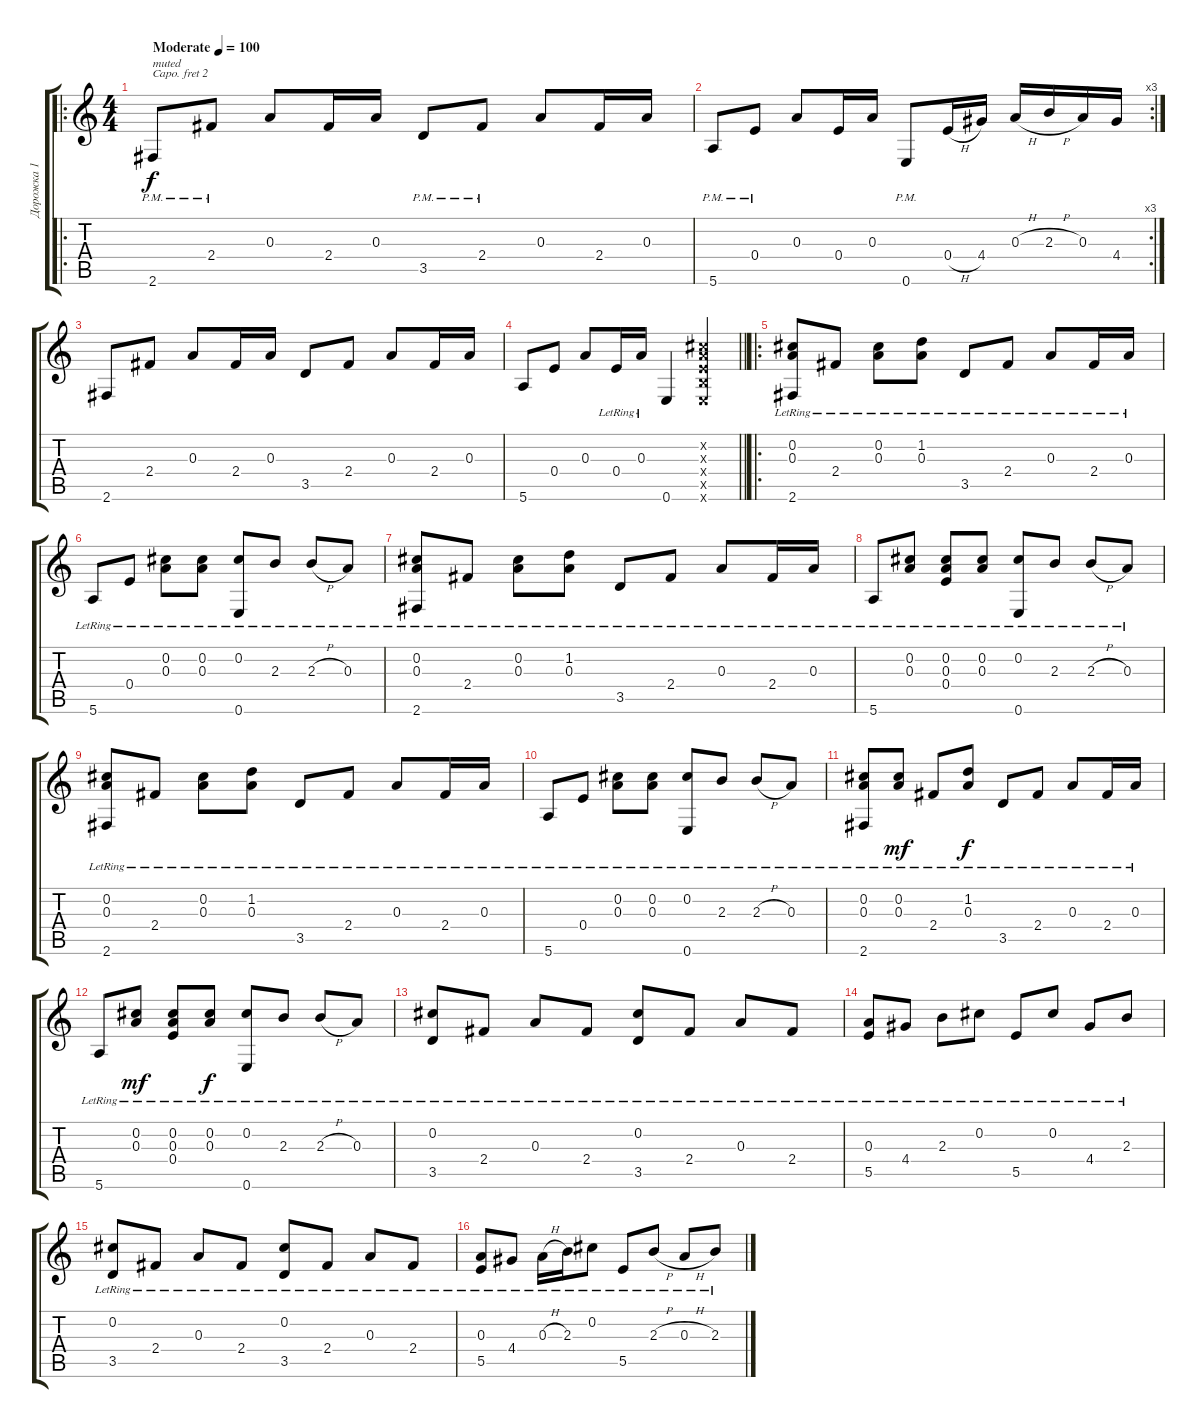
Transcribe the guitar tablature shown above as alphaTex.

\track ("Дорожка 1" "Дорожка 1") {instrument acousticguitarsteel}
\staff {score tabs}
\capo 2
\tuning (E4 B3 G3 D3 A2 D2) {hide}
\ro
\ts (4 4)
\section ("" "")
\tempo (100 "Moderate")
\clef g2
\ks c
2.6{pm}.8{txt "muted" dy f instrument acousticguitarsteel} 2.4{pm}.8 0.3.8 2.4.16 0.3.16 3.5{pm}.8 2.4{pm}.8 0.3.8 2.4.16 0.3.16 |
\rc 3
5.6{pm}.8 0.4{pm}.8 0.3.8 0.4.16 0.3.16 0.6{pm}.8 0.4{h}.16 4.4.16 0.3{h}.16 2.3{h}.16 0.3.16 4.4.16 |
2.6.8 2.4.8 0.3.8 2.4.16 0.3.16 3.5.8 2.4.8 0.3.8 2.4.16 0.3.16 |
\barLineRight lightlight
5.6.8 0.4.8 0.3.8 0.4{lr}.16 0.3{lr}.16 0.6.4 (0.2{x} 0.3{x} 0.4{x} 0.5{x} 0.6{x}).4 |
\ro
\section ("" "")
(0.2{lr} 0.3{lr} 2.6{lr}).8 2.4{lr}.8 (0.2{lr} 0.3{lr}).8 (1.2{lr} 0.3{lr}).8 3.5{lr}.8 2.4{lr}.8 0.3{lr}.8 2.4{lr}.16 0.3{lr}.16 |
5.6{lr}.8 0.4{lr}.8 (0.2{lr} 0.3{lr}).8 (0.2{lr} 0.3{lr}).8 (0.2{lr} 0.6{lr}).8 2.3{lr}.8 2.3{h lr}.8 0.3{lr}.8 |
(0.2{lr} 0.3{lr} 2.6{lr}).8 2.4{lr}.8 (0.2{lr} 0.3{lr}).8 (1.2{lr} 0.3{lr}).8 3.5{lr}.8 2.4{lr}.8 0.3{lr}.8 2.4{lr}.16 0.3{lr}.16 |
5.6{lr}.8 (0.2{lr} 0.3{lr}).8 (0.2{lr} 0.3{lr} 0.4).8 (0.2{lr} 0.3{lr}).8 (0.2{lr} 0.6{lr}).8 2.3{lr}.8 2.3{h lr}.8 0.3{lr}.8 |
(0.2{lr} 0.3{lr} 2.6{lr}).8 2.4{lr}.8 (0.2{lr} 0.3{lr}).8 (1.2{lr} 0.3{lr}).8 3.5{lr}.8 2.4{lr}.8 0.3{lr}.8 2.4{lr}.16 0.3{lr}.16 |
5.6{lr}.8 0.4{lr}.8 (0.2{lr} 0.3{lr}).8 (0.2{lr} 0.3{lr}).8 (0.2{lr} 0.6{lr}).8 2.3{lr}.8 2.3{h lr}.8 0.3{lr}.8 |
(0.2{lr} 0.3{lr} 2.6{lr}).8 (0.2{lr} 0.3{lr}).8{dy mf} 2.4{lr}.8 (1.2{lr} 0.3{lr}).8{dy f} 3.5{lr}.8 2.4{lr}.8 0.3{lr}.8 2.4{lr}.16 0.3{lr}.16 |
5.6{lr}.8 (0.2{lr} 0.3{lr}).8{dy mf} (0.2{lr} 0.3{lr} 0.4{lr}).8 (0.2{lr} 0.3{lr}).8{dy f} (0.2{lr} 0.6{lr}).8 2.3{lr}.8 2.3{h lr}.8 0.3{lr}.8 |
(0.2{lr} 3.5{lr}).8 2.4{lr}.8 0.3{lr}.8 2.4{lr}.8 (0.2{lr} 3.5{lr}).8 2.4{lr}.8 0.3{lr}.8 2.4{lr}.8 |
(0.3{lr} 5.5{lr}).8 4.4{lr}.8 2.3{lr}.8 0.2{lr}.8 5.5{lr}.8 0.2{lr}.8 4.4{lr}.8 2.3{lr}.8 |
(0.2{lr} 3.5{lr}).8 2.4{lr}.8 0.3{lr}.8 2.4{lr}.8 (0.2{lr} 3.5{lr}).8 2.4{lr}.8 0.3{lr}.8 2.4{lr}.8 |
(0.3{lr} 5.5{lr}).8 4.4{lr}.8 0.3{h lr}.16 2.3{lr}.16 0.2{lr}.8 5.5{lr}.8 2.3{h lr}.8 0.3{h lr}.8 2.3{lr}.8
